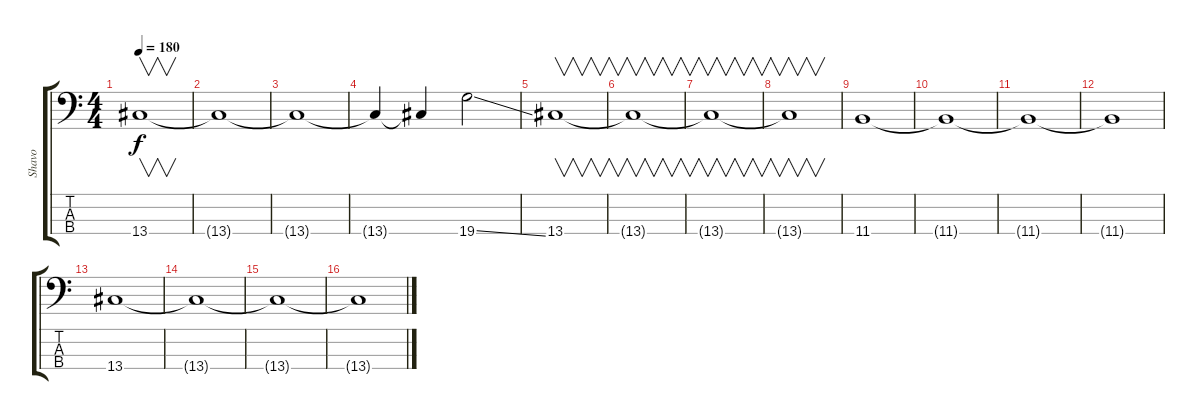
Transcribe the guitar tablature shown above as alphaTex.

\track ("Shavo" "Shavo") {instrument electricbasspick}
\staff {score tabs}
\tuning (F2 C2 G1 C1) {hide}
\ts (4 4)
\tempo 180
\clef f4
\ks c
13.4.1{v dy f} |
13.4{t}.1 |
13.4{t}.1 |
13.4{t}.4 13.4{t}.4 19.4{ss}.2 |
13.4.1{v} |
13.4{t}.1{v} |
13.4{t}.1{v} |
13.4{t}.1{v} |
11.4.1 |
11.4{t}.1 |
11.4{t}.1 |
11.4{t}.1 |
13.4.1 |
13.4{t}.1 |
13.4{t}.1 |
13.4{t}.1
